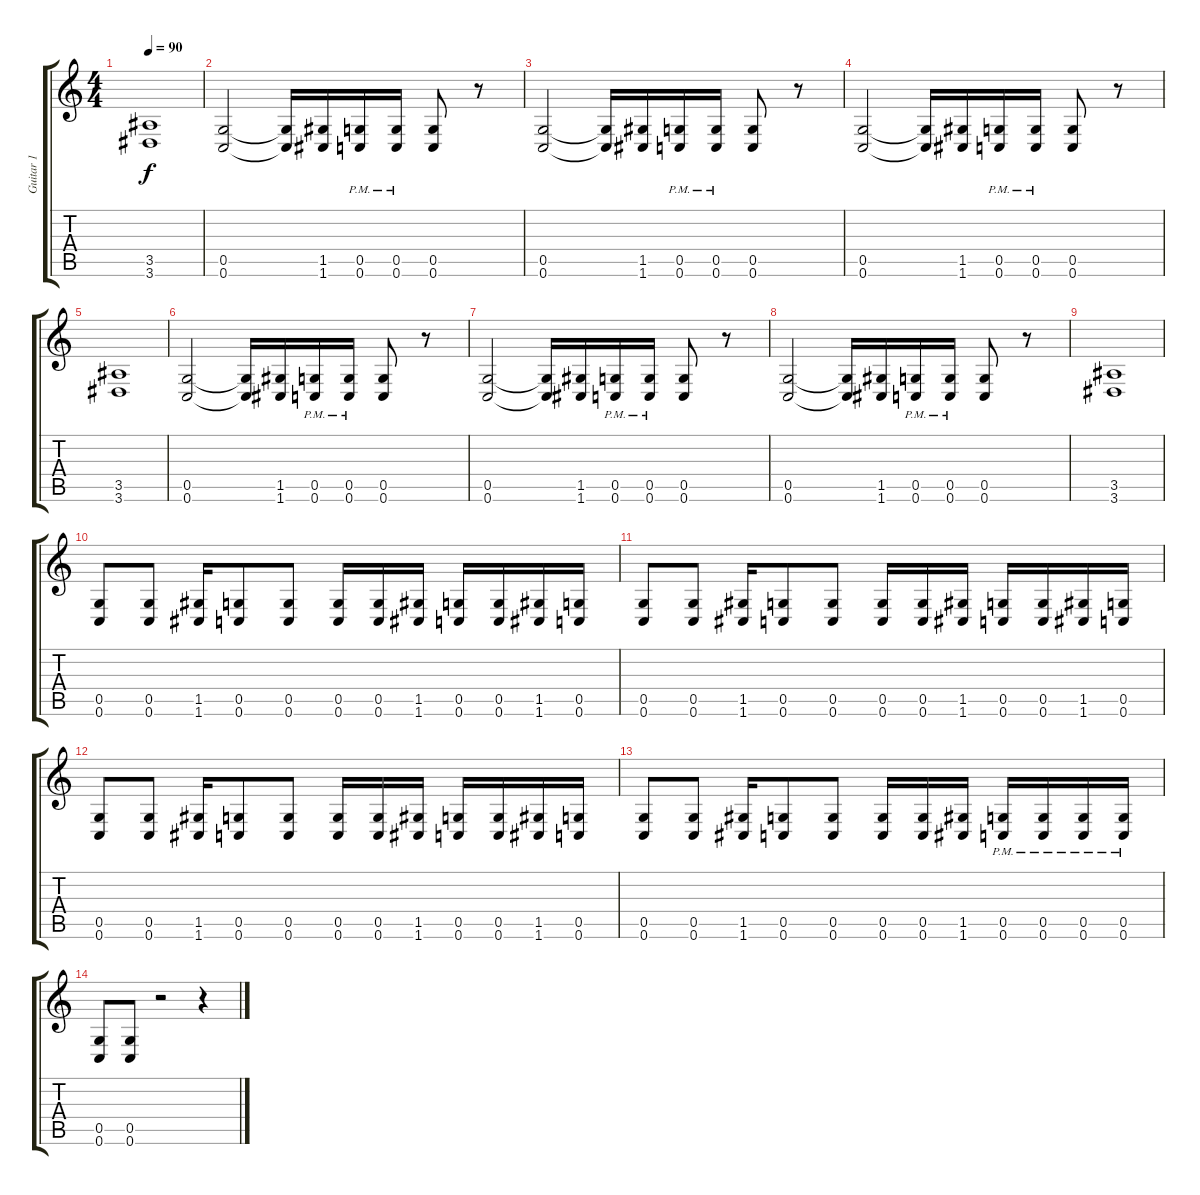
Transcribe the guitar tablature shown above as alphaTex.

\track ("Guitar 1" "Guitar 1") {instrument distortionguitar}
\staff {score tabs}
\tuning (D4 A3 F3 C3 G2 C2) {hide}
\ts (4 4)
\tempo 90
\clef g2
\ks c
(3.5 3.6).1{dy f} |
(0.5 0.6).2 (0.5{t} 0.6{t}).16 (1.5 1.6).16 (0.5{pm} 0.6{pm}).16 (0.5{pm} 0.6{pm}).16 (0.5 0.6).8 r.8 |
(0.5 0.6).2 (0.5{t} 0.6{t}).16 (1.5 1.6).16 (0.5{pm} 0.6{pm}).16 (0.5{pm} 0.6{pm}).16 (0.5 0.6).8 r.8 |
(0.5 0.6).2 (0.5{t} 0.6{t}).16 (1.5 1.6).16 (0.5{pm} 0.6{pm}).16 (0.5{pm} 0.6{pm}).16 (0.5 0.6).8 r.8 |
(3.5 3.6).1 |
(0.5 0.6).2 (0.5{t} 0.6{t}).16 (1.5 1.6).16 (0.5{pm} 0.6{pm}).16 (0.5{pm} 0.6{pm}).16 (0.5 0.6).8 r.8 |
(0.5 0.6).2 (0.5{t} 0.6{t}).16 (1.5 1.6).16 (0.5{pm} 0.6{pm}).16 (0.5{pm} 0.6{pm}).16 (0.5 0.6).8 r.8 |
(0.5 0.6).2 (0.5{t} 0.6{t}).16 (1.5 1.6).16 (0.5{pm} 0.6{pm}).16 (0.5{pm} 0.6{pm}).16 (0.5 0.6).8 r.8 |
(3.5 3.6).1 |
(0.5 0.6).8 (0.5 0.6).8 (1.5 1.6).16 (0.5 0.6).8 (0.5 0.6).8 (0.5 0.6).16 (0.5 0.6).16 (1.5 1.6).16 (0.5 0.6).16 (0.5 0.6).16 (1.5 1.6).16 (0.5 0.6).16 |
(0.5 0.6).8 (0.5 0.6).8 (1.5 1.6).16 (0.5 0.6).8 (0.5 0.6).8 (0.5 0.6).16 (0.5 0.6).16 (1.5 1.6).16 (0.5 0.6).16 (0.5 0.6).16 (1.5 1.6).16 (0.5 0.6).16 |
(0.5 0.6).8 (0.5 0.6).8 (1.5 1.6).16 (0.5 0.6).8 (0.5 0.6).8 (0.5 0.6).16 (0.5 0.6).16 (1.5 1.6).16 (0.5 0.6).16 (0.5 0.6).16 (1.5 1.6).16 (0.5 0.6).16 |
(0.5 0.6).8 (0.5 0.6).8 (1.5 1.6).16 (0.5 0.6).8 (0.5 0.6).8 (0.5 0.6).16 (0.5 0.6).16 (1.5 1.6).16 (0.5{pm} 0.6{pm}).16 (0.5{pm} 0.6{pm}).16 (0.5{pm} 0.6{pm}).16 (0.5{pm} 0.6{pm}).16 |
(0.5 0.6).8 (0.5 0.6).8 r.2 r.4
